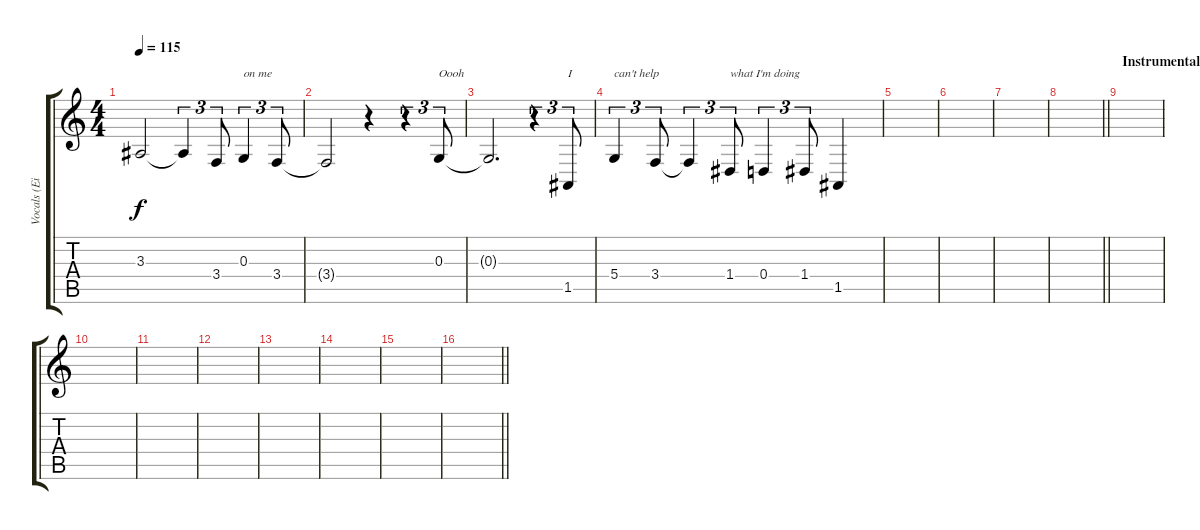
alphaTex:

\track ("Vocals (Eirik)" "Vocals (Ei") {instrument voiceoohs}
\staff {score tabs}
\tuning (E4 B3 G3 D3 A2 E2) {hide}
\ts (4 4)
\tempo 115
\clef g2
\ks c
3.3{t}.2{dy f} 3.3{t}.4{tu (3 2)} 3.4.8{tu (3 2)} 0.3.4{tu (3 2) txt "on me"} 3.4.8{tu (3 2)} |
3.4{t}.2 r.4 r.4{tu (3 2)} 0.3.8{tu (3 2) txt "Oooh"} |
0.3{t}.2{d} r.4{tu (3 2)} 1.5.8{tu (3 2) txt "I"} |
5.4.4{tu (3 2) txt "can't help"} 3.4.8{tu (3 2)} 3.4{t}.4{tu (3 2)} 1.4.8{tu (3 2) txt "what I'm doing"} 0.4.4{tu (3 2)} 1.4.8{tu (3 2)} 1.5.4 |
|
|
|
\barLineRight lightlight
|
\section ("" "Instrumental Break")
|
|
|
|
|
|
|
\barLineRight lightlight
